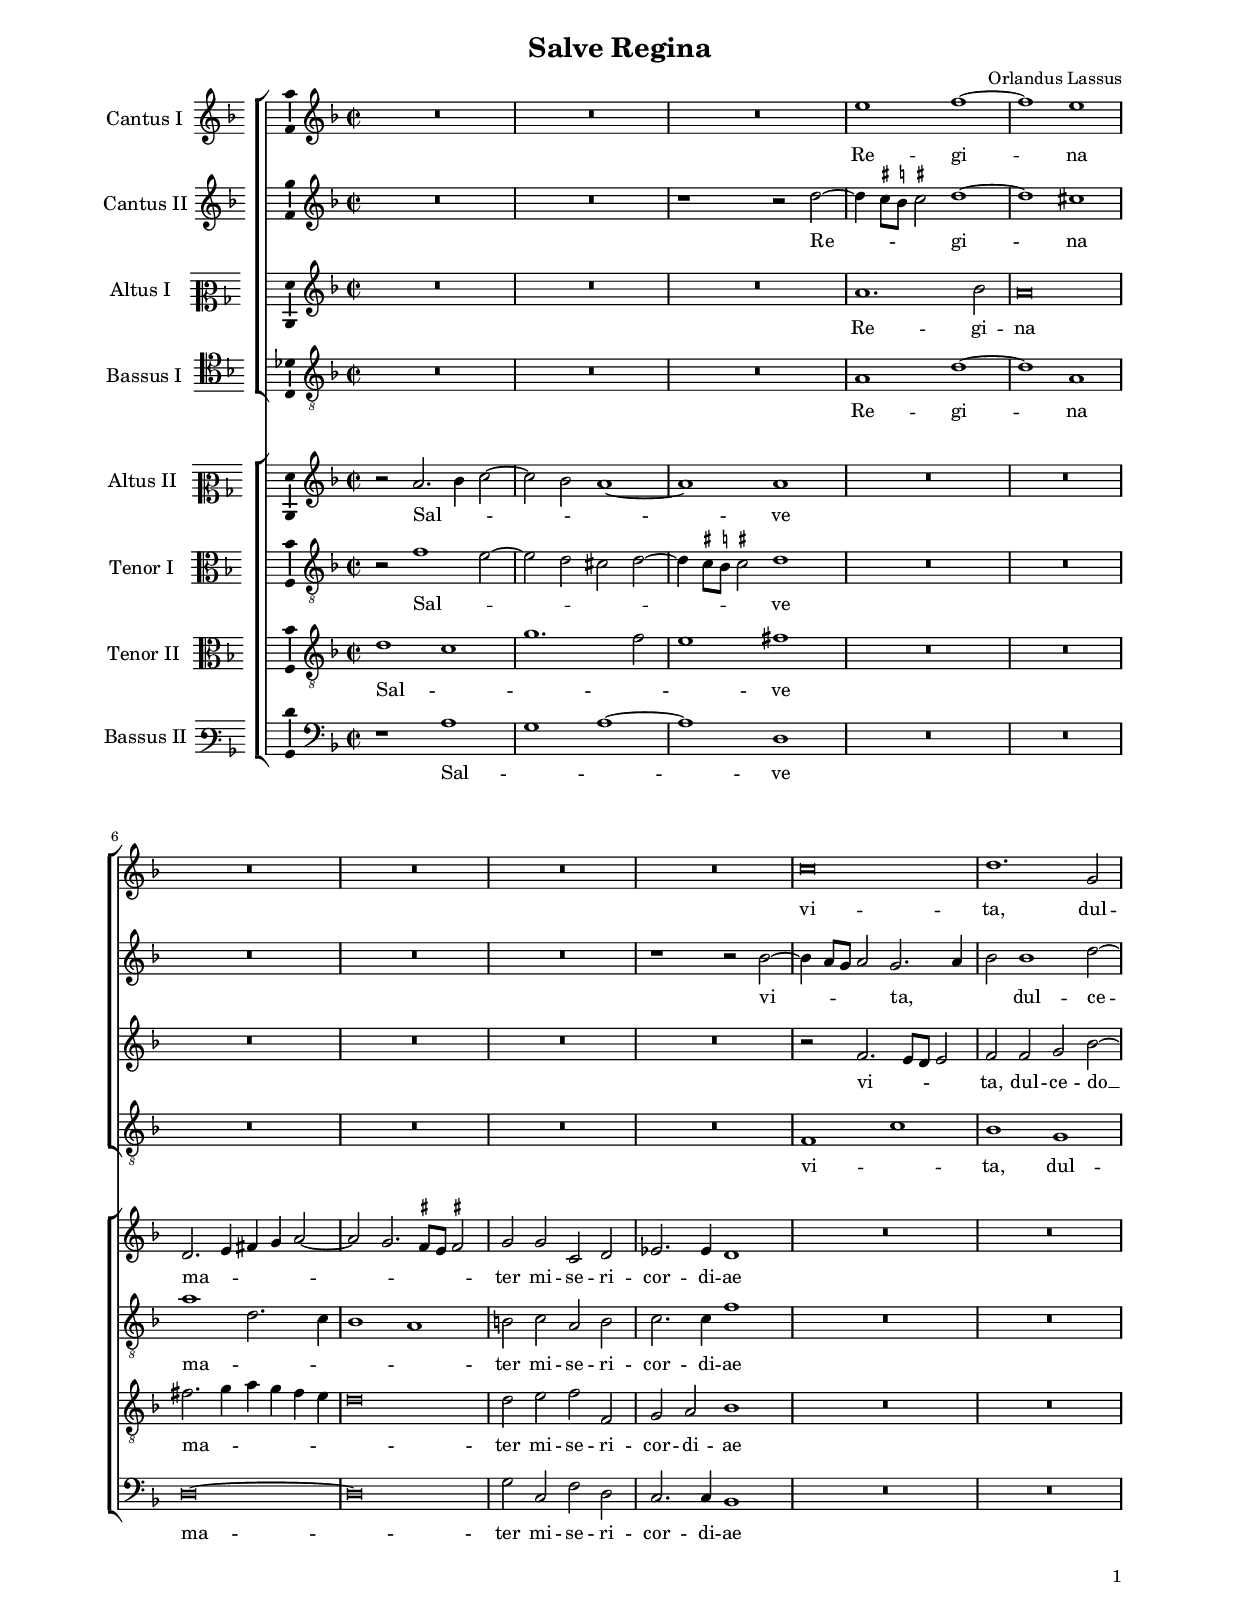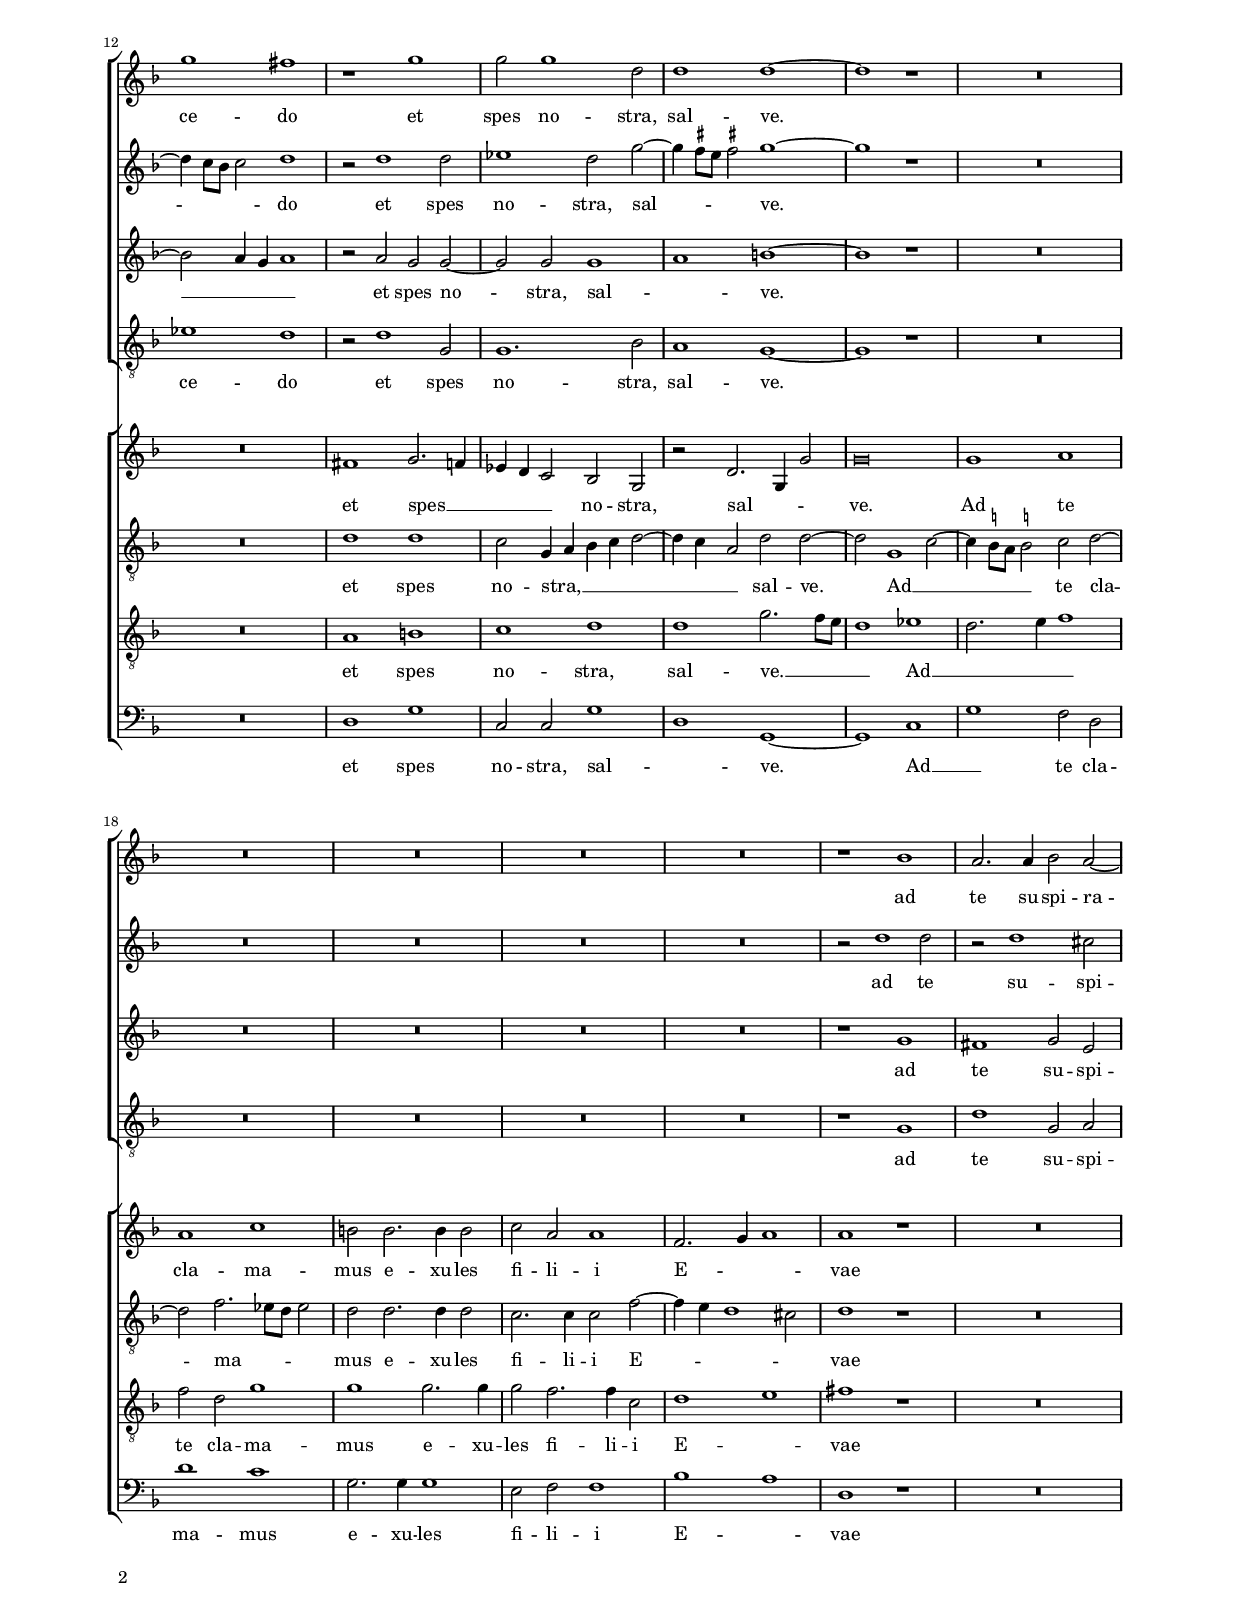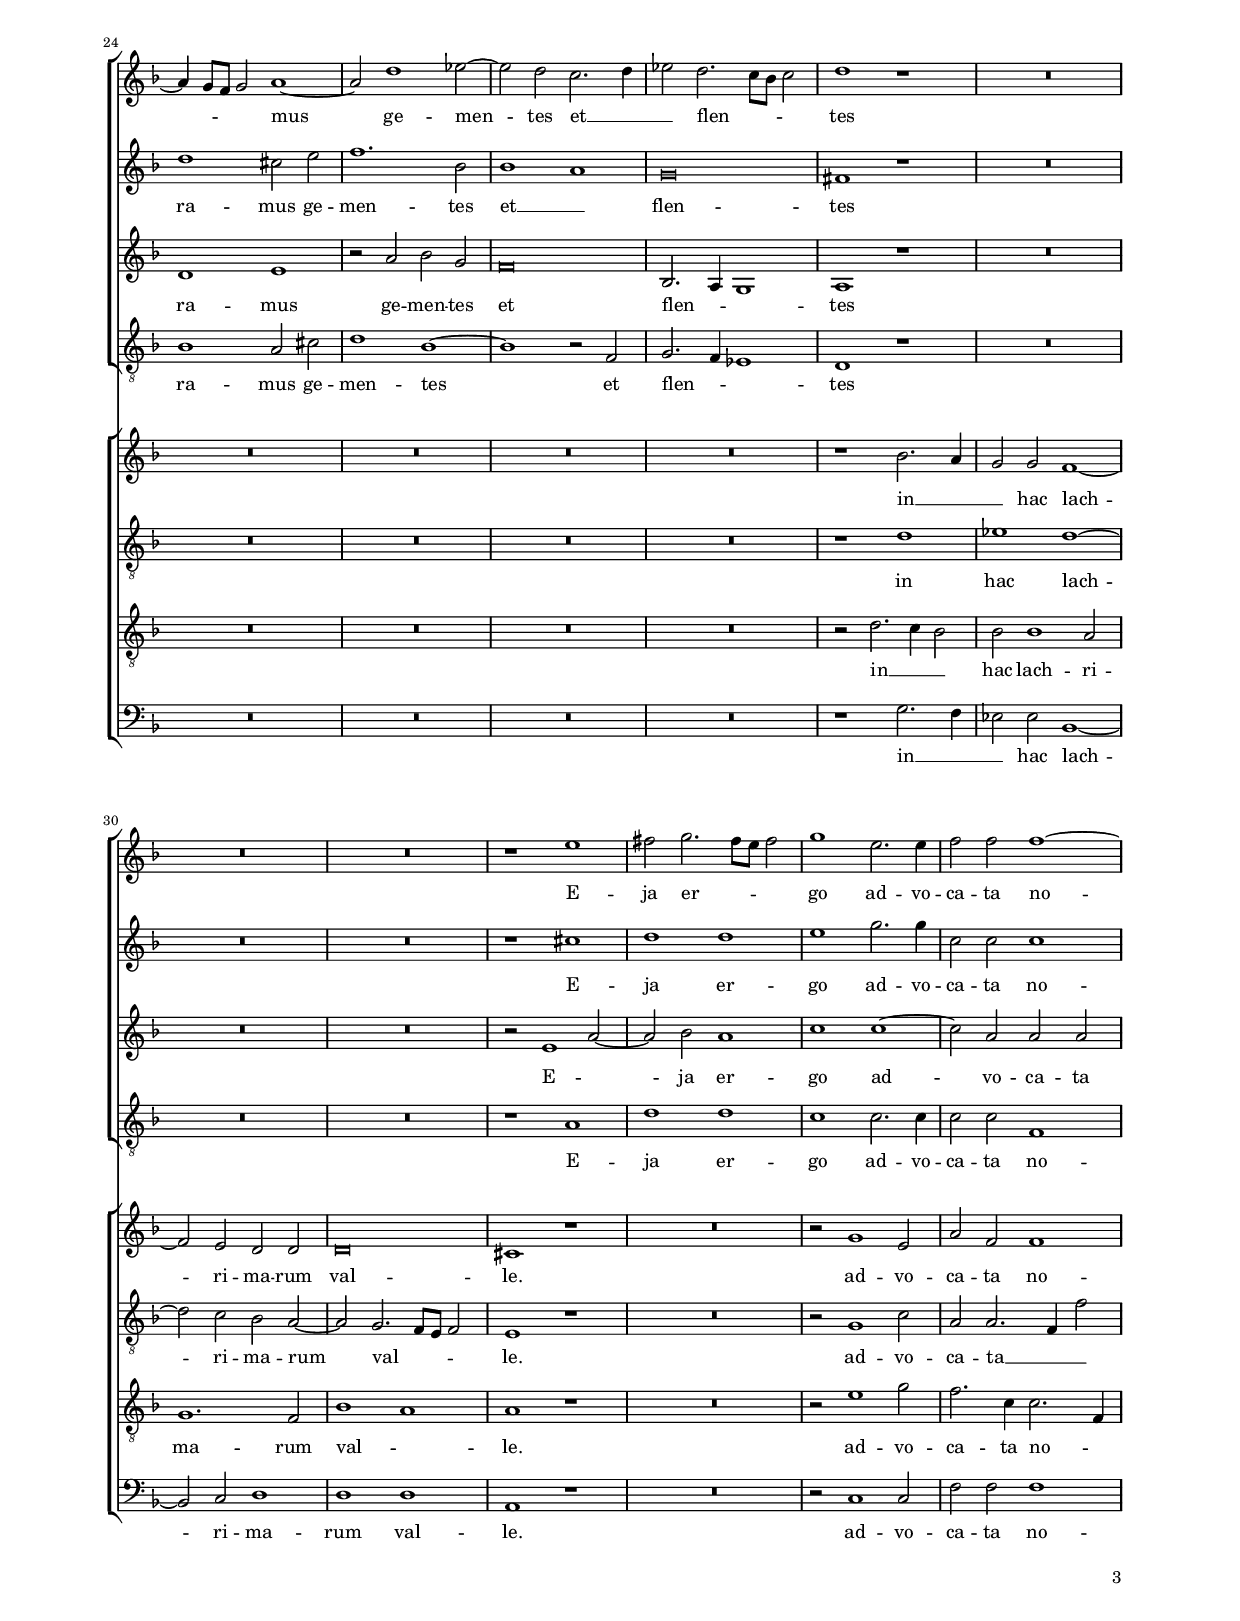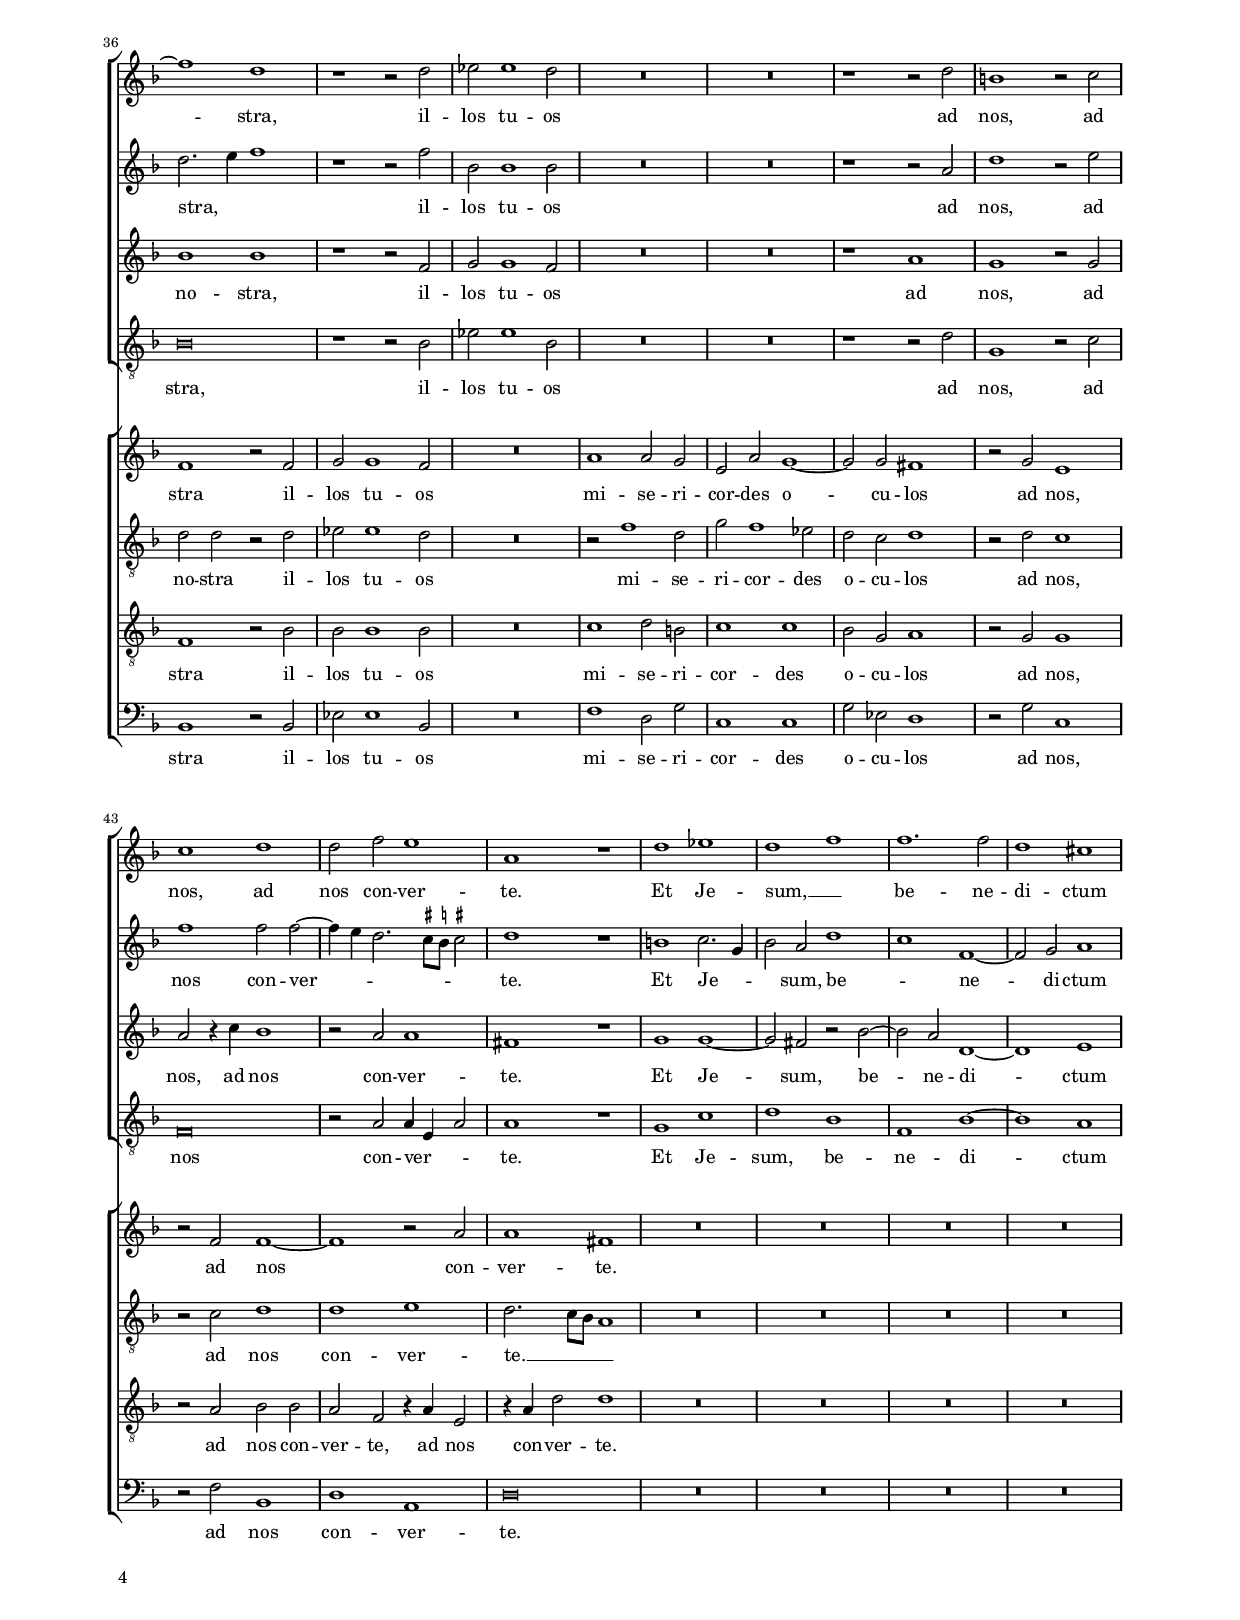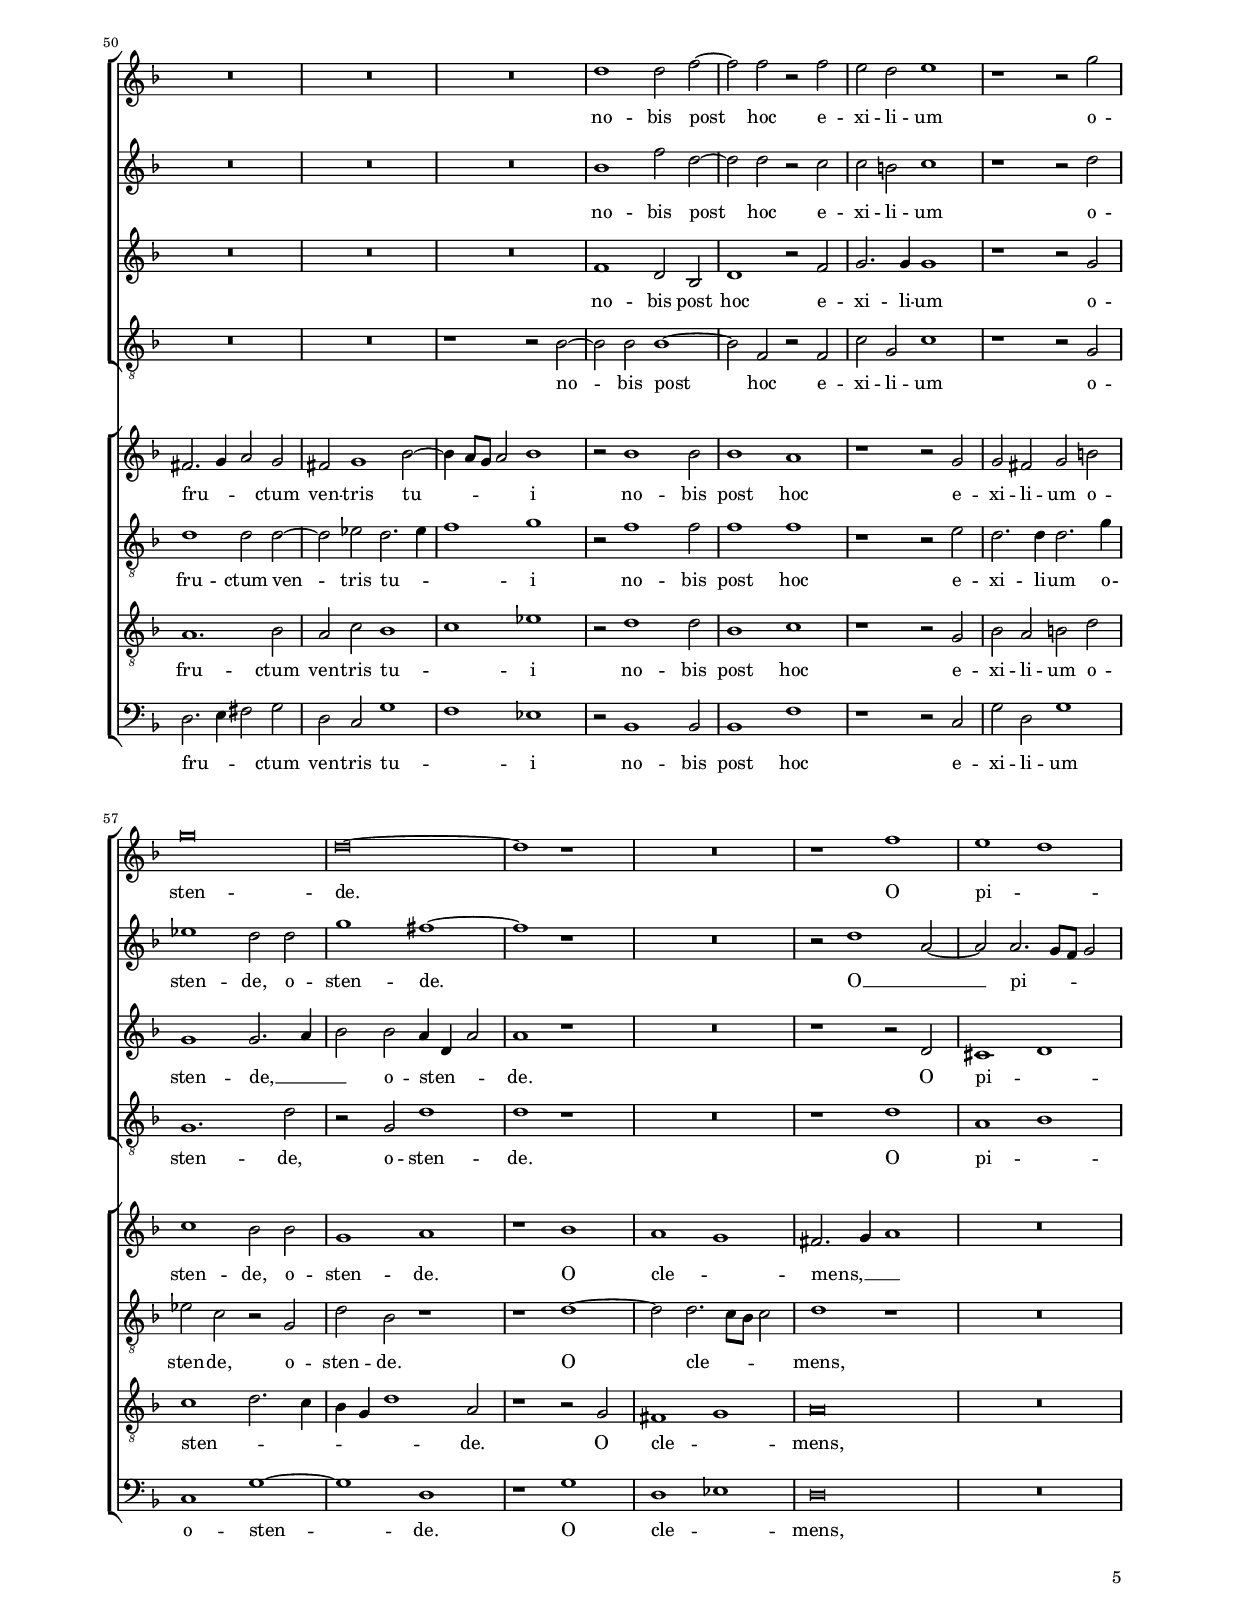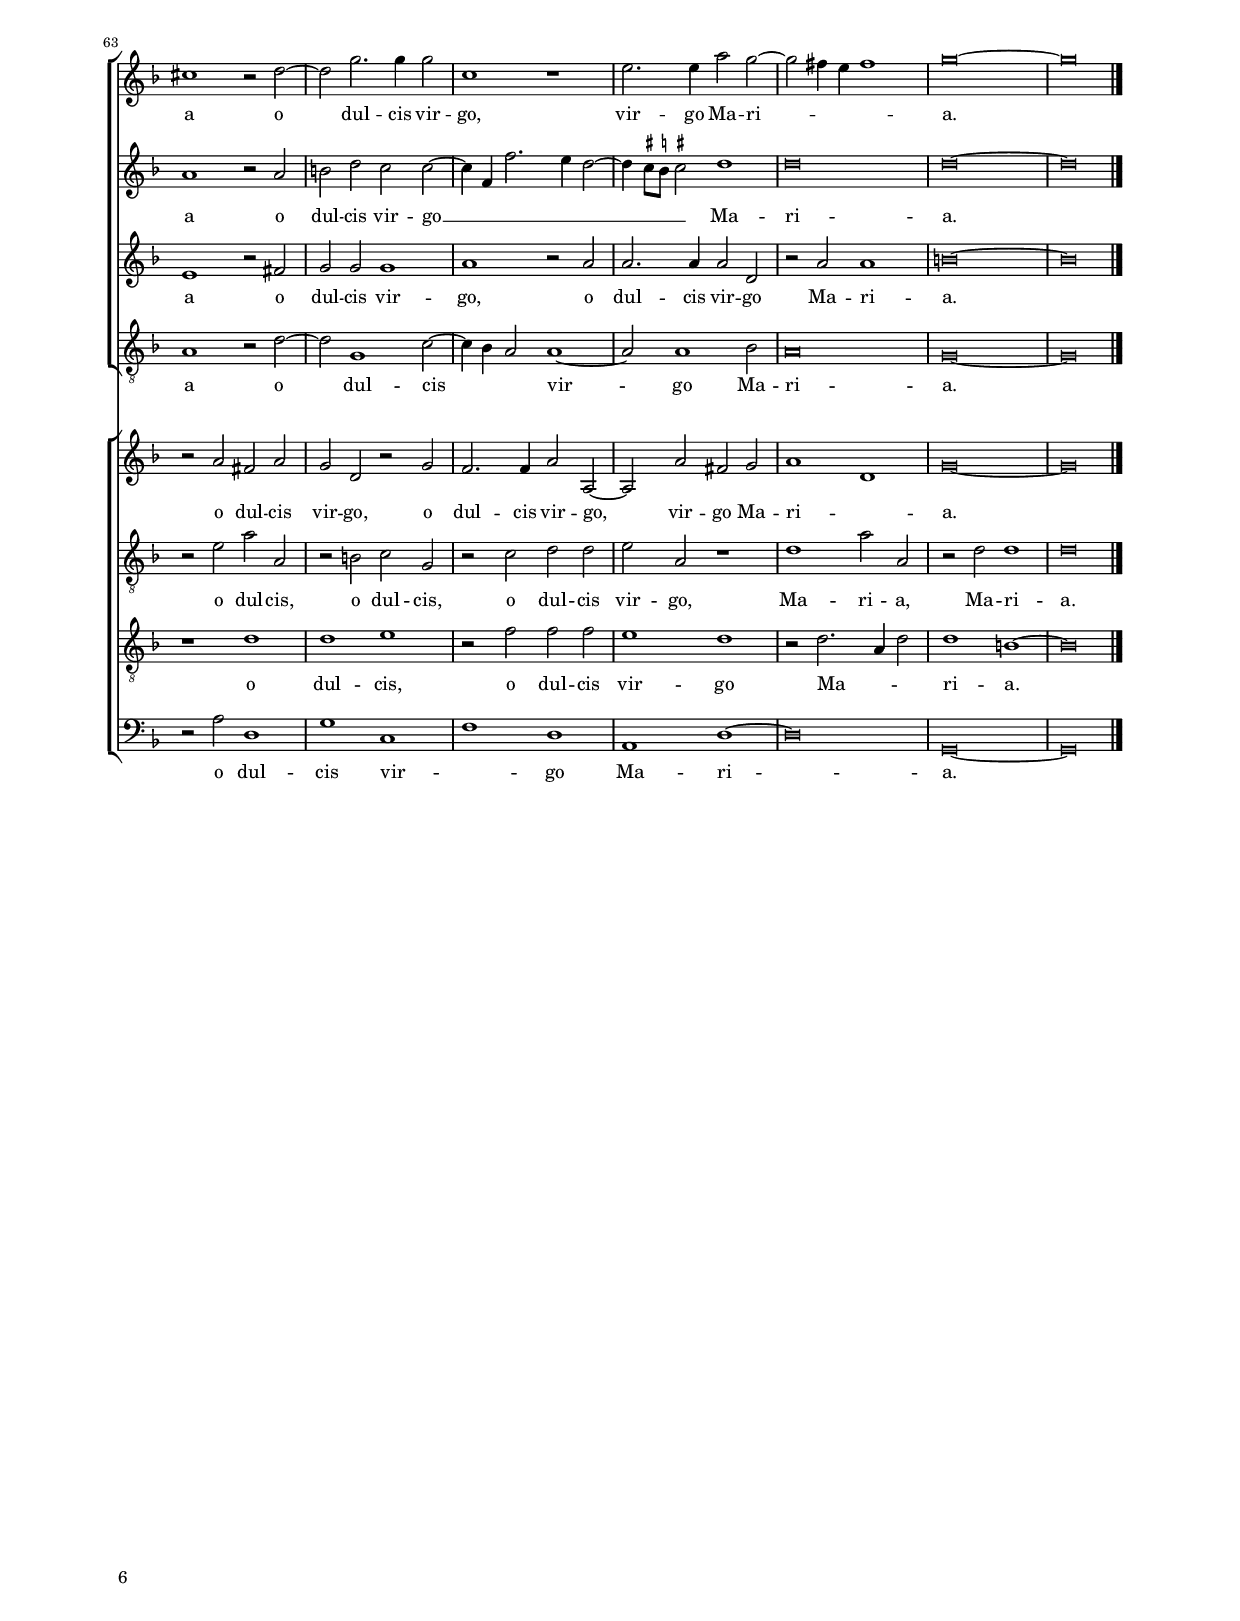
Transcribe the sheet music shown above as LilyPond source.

\header 
{
	title="Salve Regina"
	composer="Orlandus Lassus"
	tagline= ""
}

\version "2.22.0"
\include "deutsch.ly"
#(set-global-staff-size 15)
% #(set-default-paper-size "letter")
#(ly:set-option 'point-and-click #f)


\paper
	{
	top-margin = 2 \cm
	bottom-margin = 1.4 \cm
	left-margin = 2 \cm
	right-margin = 2 \cm
	print-page-number = ##f
	ragged-bottom = ##f
	ragged-last-bottom = ##t
%   systems-per-page = 2
%   page-count = 6
	system-system-spacing = #'((basic-distance . 18) (minimum-distance . 14) (padding . 7) (strechability . 250))
    oddFooterMarkup=\markup   \fill-line { "" \fromproperty #'page:page-number-string }
    evenFooterMarkup=\markup  \fill-line { \fromproperty #'page:page-number-string "" }
    last-bottom-spacing = #'((basic-distance . 12) (minimum-distance . 7) (padding . 4))
	}


global =  
	{
	\key f \major
	\time 2/2 \set Score.measureLength = #(ly:make-moment 2/1)
    \skip 1*2*69 \bar "|."
	}

	ficta = { \once \set suggestAccidentals = ##t }
	
	forget = #(define-music-function (music) (ly:music?) #{
	\accidentalStyle forget
	$music
	\accidentalStyle default
	#})
        
        m = \melisma
        me = \melismaEnd

	
incipitcantusprimus = \markup { \score {
	{
	\set Staff.instrumentName = \markup { \fontsize #1 "Cantus I" }
	\key f \major
	\clef violin
	s4 \bar ""
	}
	\layout  {
	raggedright = ##t
	indent = 1.6 \cm
	line-width = 2.4\cm
	\context { \Staff \remove Time_signature_engraver }
	\override Staff.Clef.Y-extent = #'(0 . 0)
	}} \hspace #1 }
      
incipitaltusprimus = \markup { \score {
	{
	\set Staff.instrumentName = \markup { \fontsize #1 "Cantus II" }
	\key f \major
	\clef violin
	s4 \bar ""
	}
	\layout  {
	raggedright = ##t
	indent = 1.6 \cm
	line-width = 2.4\cm
	\context { \Staff \remove Time_signature_engraver }
	\override Staff.Clef.Y-extent = #'(0 . 0)
	}} \hspace #1 }
      
incipittenorprimus = \markup { \score {
	{
	\set Staff.instrumentName = \markup { \fontsize #1 "Altus I" }
	\key f \major
	\clef mezzosoprano
	s4 \bar ""
	}
	\layout  {
	raggedright = ##t
	indent = 1.6 \cm
	line-width = 2.4\cm
	\context { \Staff \remove Time_signature_engraver }
	\override Staff.Clef.Y-extent = #'(0 . 0)
	}} \hspace #1 }


incipitbassusprimus = \markup { \score {
	{
	\set Staff.instrumentName = \markup { \fontsize #1 "Bassus I" }
	\key f \major
	\clef tenor
	s4 \bar ""
	}
	\layout  {
	raggedright = ##t
	indent = 1.6 \cm
	line-width = 2.4\cm
	\context { \Staff \remove Time_signature_engraver }
	\override Staff.Clef.Y-extent = #'(0 . 0)
	}} \hspace #1 }

incipitcantussecundus = \markup { \score {
	{
	\set Staff.instrumentName = \markup { \fontsize #1 "Altus II" }
	\key f \major
	\clef mezzosoprano
	s4 \bar ""
	}
	\layout  {
	raggedright = ##t
	indent = 1.6 \cm
	line-width = 2.4\cm
	\context { \Staff \remove Time_signature_engraver }
	\override Staff.Clef.Y-extent = #'(0 . 0)
	}} \hspace #1 }


incipitaltussecundus = \markup { \score {
	{
	\set Staff.instrumentName = \markup { \fontsize #1 "Tenor I" }
	\key f \major
	\clef alto
	s4 \bar ""
	}
	\layout  {
	raggedright = ##t
	indent = 1.6 \cm
	line-width = 2.4\cm
	\context { \Staff \remove Time_signature_engraver }
	\override Staff.Clef.Y-extent = #'(0 . 0)
	}} \hspace #1 }


incipittenorsecundus = \markup { \score {
	{
	\set Staff.instrumentName = \markup { \fontsize #1 "Tenor II" }
	\key f \major
	\clef alto
	s4 \bar ""
	}
	\layout  {
	raggedright = ##t
	indent = 1.6 \cm
	line-width = 2.4\cm
	\context { \Staff \remove Time_signature_engraver }
	\override Staff.Clef.Y-extent = #'(0 . 0)
	}} \hspace #1 }	


incipitbassussecundus = \markup { \score {
	{
	\set Staff.instrumentName = \markup { \fontsize #1 "Bassus II" }
	\key f \major
	\clef varbaritone
	s4 \bar ""
	}
	\layout  {
	raggedright = ##t
	indent = 1.6 \cm
	line-width = 2.4\cm
	\context { \Staff \remove Time_signature_engraver }
	\override Staff.Clef.Y-extent = #'(0 . 0)
	}} \hspace #1 }

cantusprimus =  \relative c''
	{
	R\breve
	R\breve
	R\breve
	e1 f~
%5
	f1 e |
	R\breve
	R\breve
	R\breve
	R\breve
%10
	c\breve |
	d1. g,2
	g'1 fis
	r1 g
	g2 g1 d2
%15
	d1 d~ |
	d1 r
	R\breve
	R\breve
	R\breve
%20
	R\breve |
	R\breve
	r1 b
	a2. a4 b2 a~
	a4 \m g8 f g2 \me a1~
%25
	a2 d1 es2~ |
	es2 d c2. \m d4
	es2 \me d2. \m c8 b c2 \me
	d1 r
	R\breve
%30
	R\breve |
	R\breve
	r1 e
	fis2 g2. \m fis8 e fis2 \me
	g1 e2. e4
%35
	f2 f f1~ |
	f1 d
	r1 r2 d
	es2 es1 d2
	R\breve
%40
	R\breve |
	r1 r2 d
	h1 r2 c
	c1 d
	d2 f e1
%45
	a,1 r |
	d1 es
	d1 \m f \me
	f1. f2
	d1 cis
%50
	R\breve
	R\breve
	R\breve
	d1 d2 f~
	f2 f r f
%55
	e2 d e1 |
	r1 r2 g
	g\breve
	d\breve~
	d1 r
%60
	R\breve |
	r1 f
	e1 \m d \me
	cis1 r2 d~
	d2 g2. g4 g2
%65
	c,1 r
	e2. e4 a2 g~
	g2 \m fis4 e fis1 \me
	g\breve~
	g\breve
	}

altusprimus =  \relative c''
	{
	R\breve
	R\breve
	r1 r2 d~
	d4 \m \ficta cis8 \ficta h \ficta cis!2 \me d1~
%5
	d1 cis |
	R\breve
	R\breve
	R\breve
	r1 r2 b~
%10
	b4 \m a8 g a2 \me g2. \m a4 |
	b2 \me b1 d2~
	d4 \m c8 b c2 \me d1
	r2 d1 d2
	es1 d2 g~
%15
	g4 \m \ficta fis8 e \ficta fis!2 \me g1~ |
	g1 r
	R\breve
	R\breve
	R\breve
%20
	R\breve
	R\breve
	r2 d1 d2
	r2 d1 cis2
	d1 cis2 e
%25
	f1. b,2 |
	b1 \m a \me
	g\breve
	fis1 r
	R\breve
%30
	R\breve |
	R\breve
	r1 cis'1
	d1 d
	e1 g2. g4
%35
	c,2 c c1 |
	d2. \m e4 f1 \me
	r1 r2 f
	b,2 b1 b2
	R\breve
%40
	R\breve |
	r1 r2 a
	d1 r2 e
	f1 f2 f~
	f4 \m e4 d2. \ficta cis8 \ficta h \ficta cis!2 \me
%45
	d1 r |
	h1 c2. \m g4
	b2 \me a d1 \m
	c1 \me f,~
	f2 g a1
%50
	R\breve |
	R\breve
	R\breve
	b1 f'2 d~
	d2 d r c
%55
	c2 h c1 |
	r1 r2 d
	es1 d2 d
	g1 fis~
	fis1 r
%60
	R\breve |
	r2 d1 \m a2~
	a2 \me a2. \m g8 f g2 \me
	a1 r2 a
	h2 d c c~
%65
	c4 \m f, f'2. e4 d2~
	d4 \ficta cis8 \ficta h \ficta cis!2 \me d1
	d\breve
	d\breve~
	d\breve
	}

tenorprimus =  \relative c' 
	{
        R\breve
	R\breve
	R\breve
	a'1. b2
%5
	a\breve |
	R\breve
	R\breve
	R\breve
	R\breve
%10
	r2 f2. \m e8 d e2 \me |
	f2 f g b~
	b2 \m a4 g a1 \me
	r2 a g g~
	g2 g g1 \m
%15
	a1 \me h~ |
	h1 r1
	R\breve
	R\breve
	R\breve
%20
	R\breve
	R\breve
	r1 g1
	fis1 g2 e
	d1 e
%25
	r2 a b g |
	f\breve
	b,2. \m a4 g1 \me
	a1 r1
	R\breve
%30
	R\breve |
	R\breve
	r2 e'1 \m a2~
	a2 \me b a1
	c1 c~
%35
	c2 a a a |
	b1 b
	r1 r2 f
	g2 g1 f2
	R\breve
%40
	R\breve |
	r1 a
	g1 r2 g
	a2 r4 c b1
	r2 a a1
%45
	fis 1 r |
	g1 g~
	g2 fis r2 b~
	b2 a d,1~
	d1 e
%50
	R\breve |
	R\breve
	R\breve
	f1 d2 b
	d1 r2 f
%55
	g2. g4 g1 |
	r1 r2 g
	g1 g2. \m a4
	b2 \me b a4 \m d, a'2 \me
	a1 r1
%60
	R\breve
	r1 r2 d,
	cis1 \m d1 \me
	e1 r2 fis
	g2 g g1
%65
	a1 r2 a
	a2. a4 a2 d,
	r2 a' a1
	h\breve~
	h\breve
	}

bassusprimus  =  \relative c'
	{
        R\breve
	R\breve
	R\breve
	a1 d~
%5
	d1 a |
	R\breve
	R\breve
	R\breve
	R\breve
%10
	f1 \m c' \me |
	b1 g
	es'1 d
	r2 d1 g,2
	g1. b2
%15
	a1 g~ |
	g1 r
	R\breve
	R\breve
	R\breve
%20
	R\breve |
	R\breve
	r1 g
	d'1 g,2 a
	b1 a2 cis
%25
	d1 b~ |
	b1 r2 f
	g2. \m f4 es1 \me
	d1 r
	R\breve
%30
	R\breve |
	R\breve
	r1 a'
	d1 d
	c1 c2. c4
%35
	c2 c f,1 |
	b\breve
	r1 r2 b
	es2 es1 b2
	R\breve
%40
	R\breve |
	r1 r2 d
	g,1 r2 c
	f,\breve
	r2 a a4 \m e a2 \me
%45
	a1 r |
	g1 c
	d1 b
	f1 b~
	b1 a
%50
	R\breve |
	R\breve
	r1 r2 b~
	b2 b b1~
	b2 f r f
%55
	c'2 g c1 |
	r1 r2 g
	g1. d'2
	r2 g, d'1
	d1 r
%60
	R\breve |
	r1 d
	a1 \m b \me
	a1 r2 d~
	d2 g,1 c2~
%65
	c4 \m b a2 \me a1~
	a2 a1 b2
	a\breve
	g\breve~
	g\breve
	}

cantussecundus =  \relative c'
	{
	r2 a'2. \m b4 c2~
	c2 b a1~
	a1 \me a
	R \breve
%5
	R\breve |
	d,2. \m e4 fis g a2~
	a2 g2. \ficta fis8 e \ficta fis!2 \me
	g2 g c, d
	es2. es4 d1
%10
	R\breve |
	R\breve
	R\breve
	fis1 g2. \m f4
	es4 d c2 \me b g
%15
	r2 d'2. \m g,4 g'2 \me |
	g\breve
	g1 a
	a1 c
	h2 h2. h4 h2
%20
	c2 a a1 |
	f2. \m g4 a1 \me
	a1 r
	R\breve
	R\breve
%25
	R\breve |
	R\breve
	R\breve
	r1 b2. \m a4
	g2 \me g f1~
%30
	f2 e d d |
	d\breve
	cis1 r
	R\breve
	r2 g'1 e2
%35
	a2 f f1 |
	f1 r2 f
	g2 g1 f2
	R\breve
	a1 a2 g
%40
	e2 a g1~ |
	g2 g fis1
	r2 g e1
	r2 f f1~
	f1 r2 a
%45
	a1 fis |
	R\breve
	R\breve
	R\breve
	R\breve
%50
	fis2. \m g4 a2 \me g |
	fis2 g1 b2~
	b4 \m a8 g a2 \me b1
	r2 b1 b2
	b1 a
%55
	r1 r2 g |
	g2 fis g h
	c1 b2 b
	g1 a
	r1 b
%60
	a1 \m g \me |
	fis2. \m g4 a1 \me
	R\breve
	r2 a fis a
	g2 d r g
%65
	f2. f4 a2 a,~
	a2 a' fis g
	a1 \m d, \me
	g\breve~
	g\breve
	}

altussecundus =  \relative c'
	{
	r2 f1 \m e2~
	e2 d cis d~
	d4 \ficta cis8 \ficta h \ficta cis!2 \me d1 |
	R\breve
%5
	R\breve
	a'1 \m d,2. c4
	b1 a \me
	h2 c a h
	c2. c4 f1
%10
	R\breve
	R\breve
	R\breve
	d1 d
	c2 g4 \m a b c d2~
%15
	d4 c a2 \me d d~ |
	d2 g,1 \m c2~
	c4 \stemDown \ficta h8 a \ficta h!2 \me \stemNeutral c d2~ |
	d2 f2. \m es8 d es2 \me
	d2 d2. d4 d2
%20
	c2. c4 c2 f~
	f4 \m e d1 cis2 \me
	d1 r
	R\breve
	R\breve
%25
	R\breve
	R\breve
	R\breve
	r1 d
	es1 d~
%30
	d2 c b a~ |
	a2 g2. \m f8 e f2 \me
	e1 r
	R\breve
	r2 g1 c2
%35
	a2 a2. \m f4 f'2 \me |
	d2 d r2 d
	es2 es1 d2
	R\breve
	r2 f1 d2
%40
	g2 f1 es2 |
	d2 c d1
	r2 d c1
	r2 c d1
	d1 e
%45
	d2. \m c8 b a1 \me |
	R\breve
	R\breve
	R\breve
	R\breve
%50
	d1 d2 d~ |
	d2 es d2. \m es4
	f1 \me g
	r2 f1 f2
	f1 f
%55
	r1 r2 e |
	d2. d4 d2. g4
	es2 c r g
	d'2 b r1
	r1 d~
%60
	d2 d2. \m c8 b c2 \me |
	d1 r
	R\breve
	r2 e a a,
	r2 h c g
%65
	r2 c d d |
	e2 a, r1
	d1 a'2 a,
	r2 d d1
	d\breve
	}

tenorsecundus =  \relative c'
	{
	d1 \m c
	g'1. f2
	e1 \me fis
	R\breve
%5
	R\breve
	fis2. \m g4 a g fis e
	d\breve \me
	d2 e f f,
	g2 a b1
%10
	R\breve |
	R\breve
	R\breve
	a1 h
	c1 d
%15
	d1 g2. \m f8 e |
	d1 \me es1 \m
	d2. e4 f1 \me
	f2 d g1
	g1 g2. g4
%20
	g2 f2. f4 c2 |
	d1 \m e \me
	fis1 r
	R\breve
	R\breve
%25
	R\breve
	R\breve
	R\breve
	r2 d2. \m c4 b2 \me
	b2 b1 a2
%30
	g1. f2 |
	b1 \m a \me
	a1 r
	R\breve
	r2 e'1 g2
%35
	f2. c4 c2. \m f,4 \me |
	f1 r2 b
	b2 b1 b2
	R\breve
	c1 d2 h
%40
	c1 c |
	b2 g a1
	r2 g g1
	r2 a b b
	a2 f r4 a e2
%45
	r4 a d2 d1 |
	R\breve
	R\breve
	R\breve
	R\breve
%50
	a1. b2 |
	a2 c b1 \m
	c1 \me es
	r2 d1 d2
	b1 c
%55
	r1 r2 g |
	b2 a h d
	c1 \m d2. c4
	b4 g d'1 \me a2
	r1 r2 g
%60
	fis1 \m g \me |
	a\breve
	R\breve
	r1 d
	d1 e
%65
	r2 f f f |
	e1 d
	r2 d2. \m a4 d2 \me
	d1 h~
	h\breve
	}

bassussecundus =  \relative c
	{
	r1 a' \m
	g1 a~
	a1 \me d,
	R\breve
%5
	R\breve
	d\breve~
	d\breve
	g2 c, f d
	c2. c4 b1
%10
	R\breve |
	R\breve
	R\breve
	d1 g
	c,2 c g'1 \m
%15
	d1 \me g,1~ 
	g1 c \m
	g'1 \me f2 d
	d'1 c
	g2. g4 g1
%20
	e2 f f1 |
	b1 \m a \me
	d,1 r
	R\breve
	R\breve
%25
	R\breve |
	R\breve
	R\breve
	r1 g2. \m f4
	es2 \me es b1~
%30
	b2 c d1 |
	d1 d
	a1 r
	R\breve
	r2 c1 c2
%35
	f2 f f1 |
	b,1 r2 b
	es2 es1 b2
	R\breve
	f'1 d2 g
%40
	c,1 c |
	g'2 es d1
	r2 g c,1
	r2 f b,1
	d1 a
%45
	d\breve |
	R\breve
	R\breve
	R\breve
	R\breve
%50
	d2. \m e4 fis2 \me g |
	d2 c g'1 \m
	f1 \me es
	r2 b1 b2
	b1 f'
%55
	r1 r2 c |
	g'2 d g1
	c,1 g'~
	g1 d
	r1 g
%60
	d1 \m es \me |
	d\breve
	R\breve
	r2 a' d,1
	g1 c, \m
%65
	f1 \me d
	a1 d~
	d\breve
	g,\breve~
	g\breve
	}


lyricscantusprimus = \lyricmode {
	Re -- gi -- na
	vi -- ta, dul -- ce -- do et spes no -- stra, sal -- ve.
	ad te su -- spi -- ra -- mus ge -- men -- tes et __ flen -- tes
	E -- ja er -- go ad -- vo -- ca -- ta no -- stra,
	il -- los tu -- os
	ad nos,
	ad nos, ad nos con -- ver -- te.
	Et Je -- sum, __ be -- ne -- di -- ctum
	no -- bis post hoc e -- xi -- li -- um o -- sten -- de.
	O pi -- a
	o dul -- cis vir -- go,
	vir -- go Ma -- ri -- a.
	}


lyricsaltusprimus = \lyricmode {
	Re -- gi -- na
	vi -- ta, dul -- ce -- do et spes no -- stra, sal -- ve.
	ad te su -- spi -- ra -- mus ge -- men -- tes et __ flen -- tes
	E -- ja er -- go ad -- vo -- ca -- ta no -- stra,
	il -- los tu -- os
	ad nos,
	ad nos con -- ver -- te.
	Et Je -- sum, be -- ne -- di -- ctum
	no -- bis post hoc e -- xi -- li -- um o -- sten -- de,
	o -- sten -- de.
	O __ pi -- a
	o dul -- cis vir -- go __ Ma -- ri -- a.
	}


lyricstenorprimus = \lyricmode {
	Re -- gi -- na
	vi -- ta, dul -- ce -- do __ et spes no -- stra, sal -- ve.
	ad te su -- spi -- ra -- mus ge -- men -- tes et flen -- tes
	E -- ja er -- go ad -- vo -- ca -- ta no -- stra,
	il -- los tu -- os
	ad nos,
	ad nos,
	ad nos con -- ver -- te.
	Et Je -- sum, be -- ne -- di -- ctum
	no -- bis post hoc e -- xi -- li -- um o -- sten -- de, __
	o -- sten -- de.
	O pi -- a
	o dul -- cis vir -- go,
	o dul -- cis vir -- go Ma -- ri -- a.
	}


lyricsbassusprimus = \lyricmode {
	Re -- gi -- na
	vi -- ta, dul -- ce -- do et spes no -- stra, sal -- ve.
	ad te su -- spi -- ra -- mus ge -- men -- tes et flen -- tes
	E -- ja er -- go ad -- vo -- ca -- ta no -- stra,
	il -- los tu -- os
	ad nos,
	ad nos con -- ver -- te.
	Et Je -- sum, be -- ne -- di -- ctum
	no -- bis post hoc e -- xi -- li -- um o -- sten -- de,
	o -- sten -- de.
	O pi -- a
	o dul -- cis vir -- go Ma -- ri -- a.
	}


lyricscantussecundus = \lyricmode {
	Sal -- ve
	ma -- ter mi -- se -- ri -- cor -- di -- ae
	et spes __ no -- stra, sal -- ve.
	Ad te cla -- ma -- mus e -- xu -- les fi -- li -- i E -- vae
	in __ hac lach -- ri -- ma -- rum val -- le.
	ad -- vo -- ca -- ta no -- stra
	il -- los tu -- os mi -- se -- ri -- cor -- des o -- cu -- los
	ad nos,
	ad nos con -- ver -- te.
	fru -- ctum ven -- tris tu -- i
	no -- bis post hoc e -- xi -- li -- um o -- sten -- de,
	o -- sten -- de.
	O cle -- mens, __
	o dul -- cis vir -- go,
	o dul -- cis vir -- go,
	vir -- go Ma -- ri -- a.
	}


lyricsaltussecundus = \lyricmode {
	Sal -- ve
	ma -- ter mi -- se -- ri -- cor -- di -- ae
	et spes no -- stra, __ sal -- ve.
	Ad __ te cla -- ma -- mus e -- xu -- les fi -- li -- i E -- vae
	in hac lach -- ri -- ma -- rum val -- le.
	ad -- vo -- ca -- ta __ no -- stra
	il -- los tu -- os mi -- se -- ri -- cor -- des o -- cu -- los
	ad nos,
	ad nos con -- ver -- te. __
	fru -- ctum ven -- tris tu -- i
	no -- bis post hoc e -- xi -- li -- um o -- sten -- de,
	o -- sten -- de.
	O cle -- mens,
	o dul -- cis,
	o dul -- cis,
	o dul -- cis vir -- go,
	Ma -- ri -- a,
	Ma -- ri -- a.
	}
	

lyricstenorsecundus = \lyricmode {
	Sal -- ve
	ma -- ter mi -- se -- ri -- cor -- di -- ae
	et spes no -- stra, sal -- ve. __
	Ad __ te cla -- ma -- mus e -- xu -- les fi -- li -- i E -- vae
	in __ hac lach -- ri -- ma -- rum val -- le.
	ad -- vo -- ca -- ta no -- stra
	il -- los tu -- os mi -- se -- ri -- cor -- des o -- cu -- los
	ad nos,
	ad nos con -- ver -- te,
	ad nos con -- ver -- te.
	fru -- ctum ven -- tris tu -- i
	no -- bis post hoc e -- xi -- li -- um o -- sten -- de.
	O cle -- mens,
	o dul -- cis,
	o dul -- cis vir -- go Ma -- ri -- a.
	}


lyricsbassussecundus = \lyricmode {
	Sal -- ve
	ma -- ter mi -- se -- ri -- cor -- di -- ae
	et spes no -- stra, sal -- ve.
	Ad __ te cla -- ma -- mus e -- xu -- les fi -- li -- i E -- vae
	in __ hac lach -- ri -- ma -- rum val -- le.
	ad -- vo -- ca -- ta no -- stra
	il -- los tu -- os mi -- se -- ri -- cor -- des o -- cu -- los
	ad nos,
	ad nos con -- ver -- te.
	fru -- ctum ven -- tris tu -- i
	no -- bis post hoc e -- xi -- li -- um o -- sten -- de.
	O cle -- mens,
	o dul -- cis vir -- go Ma -- ri -- a.
	}


\score {
	\transpose c c {
	
<<
	\new ChoirStaff \with { \override StaffGrouper.staffgroup-staff-spacing.basic-distance = #15 
				\override StaffGrouper.staff-staff-spacing.basic-distance = #12 }
	<<
	
	\new Staff << \global
	\new Voice="v1" {
		\set Staff.instrumentName=\incipitcantusprimus
		\set Staff.midiInstrument = "reed organ"
		\clef violin
		\cantusprimus }
	\new Lyrics \lyricsto "v1" {\lyricscantusprimus }
	>>
	
	\new Staff << \global
	\new Voice="v2" {
		\set Staff.instrumentName=\incipitaltusprimus
		\set Staff.midiInstrument = "reed organ"
		\clef violin 
		\altusprimus }
	\new Lyrics \lyricsto "v2" {\lyricsaltusprimus }
	>>
	
	\new Staff << \global
	\new Voice="v3" {
		\set Staff.instrumentName=\incipittenorprimus
		\set Staff.midiInstrument = "reed organ"
		\clef violin
		\tenorprimus }
	\new Lyrics \lyricsto "v3" {\lyricstenorprimus }
	>>
	
	\new Staff << \global
	\new Voice="v4" {
		\set Staff.instrumentName=\incipitbassusprimus
		\set Staff.midiInstrument = "reed organ"
		\clef "G_8" 
		\bassusprimus }
	\new Lyrics \lyricsto "v4" {\lyricsbassusprimus}
	>>
	>>
	
	\new ChoirStaff \with { \override StaffGrouper.staff-staff-spacing.basic-distance = #12 }
	<<
	
	\new Staff << \global
	\new Voice="v5" {
		\set Staff.instrumentName=\incipitcantussecundus
		\set Staff.midiInstrument = "reed organ"
		\clef violin
		\cantussecundus }
	\new Lyrics \lyricsto "v5" {\lyricscantussecundus }
	>>
	
	\new Staff << \global
	\new Voice="v6" {
		\set Staff.instrumentName=\incipitaltussecundus
		\set Staff.midiInstrument = "reed organ"
		\clef "G_8" 
		\altussecundus }
	\new Lyrics \lyricsto "v6" {\lyricsaltussecundus }
	>>
	
	\new Staff << \global
	\new Voice="v7" {
		\set Staff.instrumentName=\incipittenorsecundus
		\set Staff.midiInstrument = "reed organ"
		\clef "G_8"
		\tenorsecundus }
	\new Lyrics \lyricsto "v7" {\lyricstenorsecundus }
	>>
	
	\new Staff << \global
	\new Voice="v8" {
		\set Staff.instrumentName=\incipitbassussecundus
		\set Staff.midiInstrument = "reed organ"
		\clef bass 
		\bassussecundus }
	\new Lyrics \lyricsto "v8" {\lyricsbassussecundus}
	>>
	>>
>>
	} % transpose

\layout
	{
	indent = 2.5 \cm
	\context { \Lyrics \override VerticalAxisGroup.nonstaff-relatedstaff-spacing.padding = #1.3 }
%	\context { \Lyrics \override LyricText.font-size = #1 }
	\context { \Score \override BarNumber.padding = #2 }
	\context { \Voice \override NoteHead.style = #'baroque }
    \context { \Staff \consists "Ambitus_engraver" }
	\context { \Staff \override TimeSignature.break-visibility = #end-of-line-invisible }
	}


\midi
	{
	 \tempo 2 = 85
	}
      
}

% EOF
